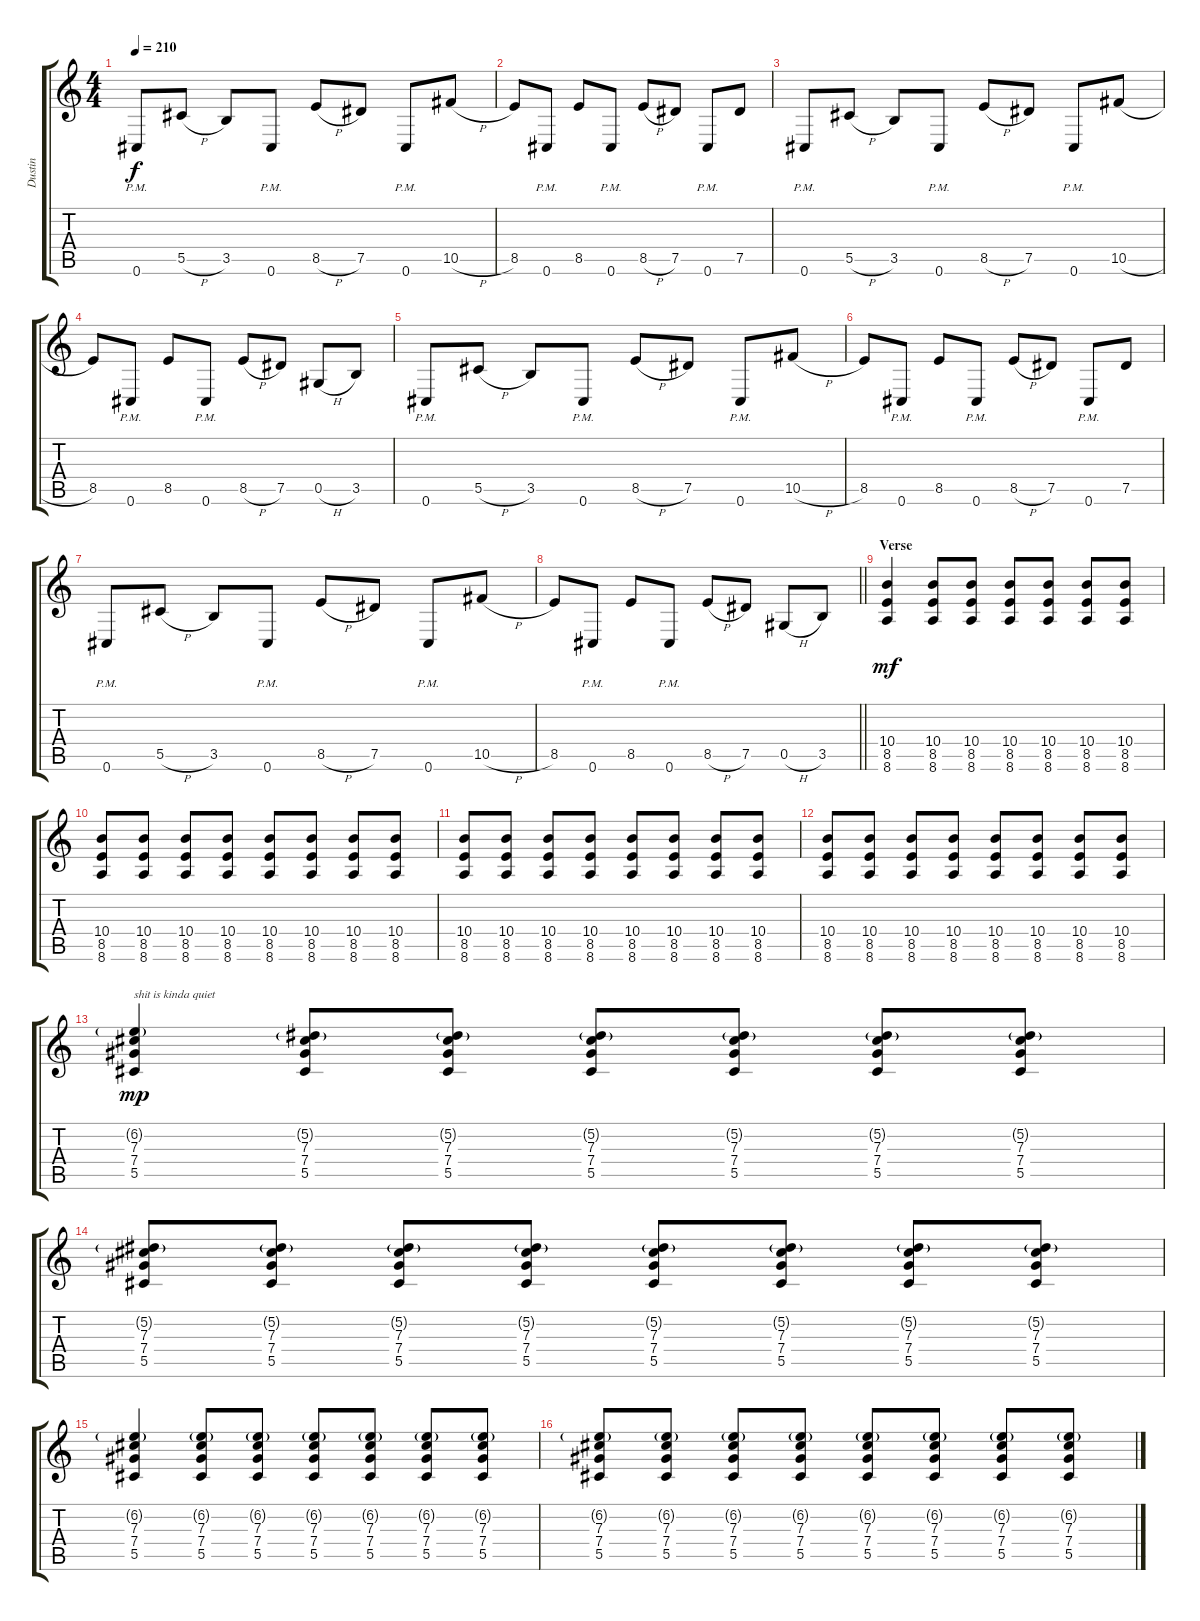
\track ("Dustin" "Dustin") {instrument overdrivenguitar}
\staff {score tabs}
\tuning (Eb4 Bb3 Gb3 Db3 Ab2 Db2) {hide}
\ts (4 4)
\tempo 210
\clef g2
\ks c
0.6{pm}.8{dy f} 5.5{h}.8 3.5.8 0.6{pm}.8 8.5{h}.8 7.5.8 0.6{pm}.8 10.5{h}.8 |
8.5.8 0.6{pm}.8 8.5.8 0.6{pm}.8 8.5{h}.8 7.5.8 0.6{pm}.8 7.5.8 |
0.6{pm}.8 5.5{h}.8 3.5.8 0.6{pm}.8 8.5{h}.8 7.5.8 0.6{pm}.8 10.5{h}.8 |
8.5.8 0.6{pm}.8 8.5.8 0.6{pm}.8 8.5{h}.8 7.5.8 0.5{h}.8 3.5.8 |
0.6{pm}.8 5.5{h}.8 3.5.8 0.6{pm}.8 8.5{h}.8 7.5.8 0.6{pm}.8 10.5{h}.8 |
8.5.8 0.6{pm}.8 8.5.8 0.6{pm}.8 8.5{h}.8 7.5.8 0.6{pm}.8 7.5.8 |
0.6{pm}.8 5.5{h}.8 3.5.8 0.6{pm}.8 8.5{h}.8 7.5.8 0.6{pm}.8 10.5{h}.8 |
\barLineRight lightlight
8.5.8 0.6{pm}.8 8.5.8 0.6{pm}.8 8.5{h}.8 7.5.8 0.5{h}.8 3.5.8 |
\section ("" "Verse")
(10.4 8.5 8.6).4{dy mf} (10.4 8.5 8.6).8 (10.4 8.5 8.6).8 (10.4 8.5 8.6).8 (10.4 8.5 8.6).8 (10.4 8.5 8.6).8 (10.4 8.5 8.6).8 |
(10.4 8.5 8.6).8 (10.4 8.5 8.6).8 (10.4 8.5 8.6).8 (10.4 8.5 8.6).8 (10.4 8.5 8.6).8 (10.4 8.5 8.6).8 (10.4 8.5 8.6).8 (10.4 8.5 8.6).8 |
(10.4 8.5 8.6).8 (10.4 8.5 8.6).8 (10.4 8.5 8.6).8 (10.4 8.5 8.6).8 (10.4 8.5 8.6).8 (10.4 8.5 8.6).8 (10.4 8.5 8.6).8 (10.4 8.5 8.6).8 |
(10.4 8.5 8.6).8 (10.4 8.5 8.6).8 (10.4 8.5 8.6).8 (10.4 8.5 8.6).8 (10.4 8.5 8.6).8 (10.4 8.5 8.6).8 (10.4 8.5 8.6).8 (10.4 8.5 8.6).8 |
(6.2{g} 7.3 7.4 5.5).4{txt "shit is kinda quiet" dy mp} (5.2{g} 7.3 7.4 5.5).8 (5.2{g} 7.3 7.4 5.5).8 (5.2{g} 7.3 7.4 5.5).8 (5.2{g} 7.3 7.4 5.5).8 (5.2{g} 7.3 7.4 5.5).8 (5.2{g} 7.3 7.4 5.5).8 |
(5.2{g} 7.3 7.4 5.5).8 (5.2{g} 7.3 7.4 5.5).8 (5.2{g} 7.3 7.4 5.5).8 (5.2{g} 7.3 7.4 5.5).8 (5.2{g} 7.3 7.4 5.5).8 (5.2{g} 7.3 7.4 5.5).8 (5.2{g} 7.3 7.4 5.5).8 (5.2{g} 7.3 7.4 5.5).8 |
(6.2{g} 7.3 7.4 5.5).4 (6.2{g} 7.3 7.4 5.5).8 (6.2{g} 7.3 7.4 5.5).8 (6.2{g} 7.3 7.4 5.5).8 (6.2{g} 7.3 7.4 5.5).8 (6.2{g} 7.3 7.4 5.5).8 (6.2{g} 7.3 7.4 5.5).8 |
(6.2{g} 7.3 7.4 5.5).8 (6.2{g} 7.3 7.4 5.5).8 (6.2{g} 7.3 7.4 5.5).8 (6.2{g} 7.3 7.4 5.5).8 (6.2{g} 7.3 7.4 5.5).8 (6.2{g} 7.3 7.4 5.5).8 (6.2{g} 7.3 7.4 5.5).8 (6.2{g} 7.3 7.4 5.5).8
